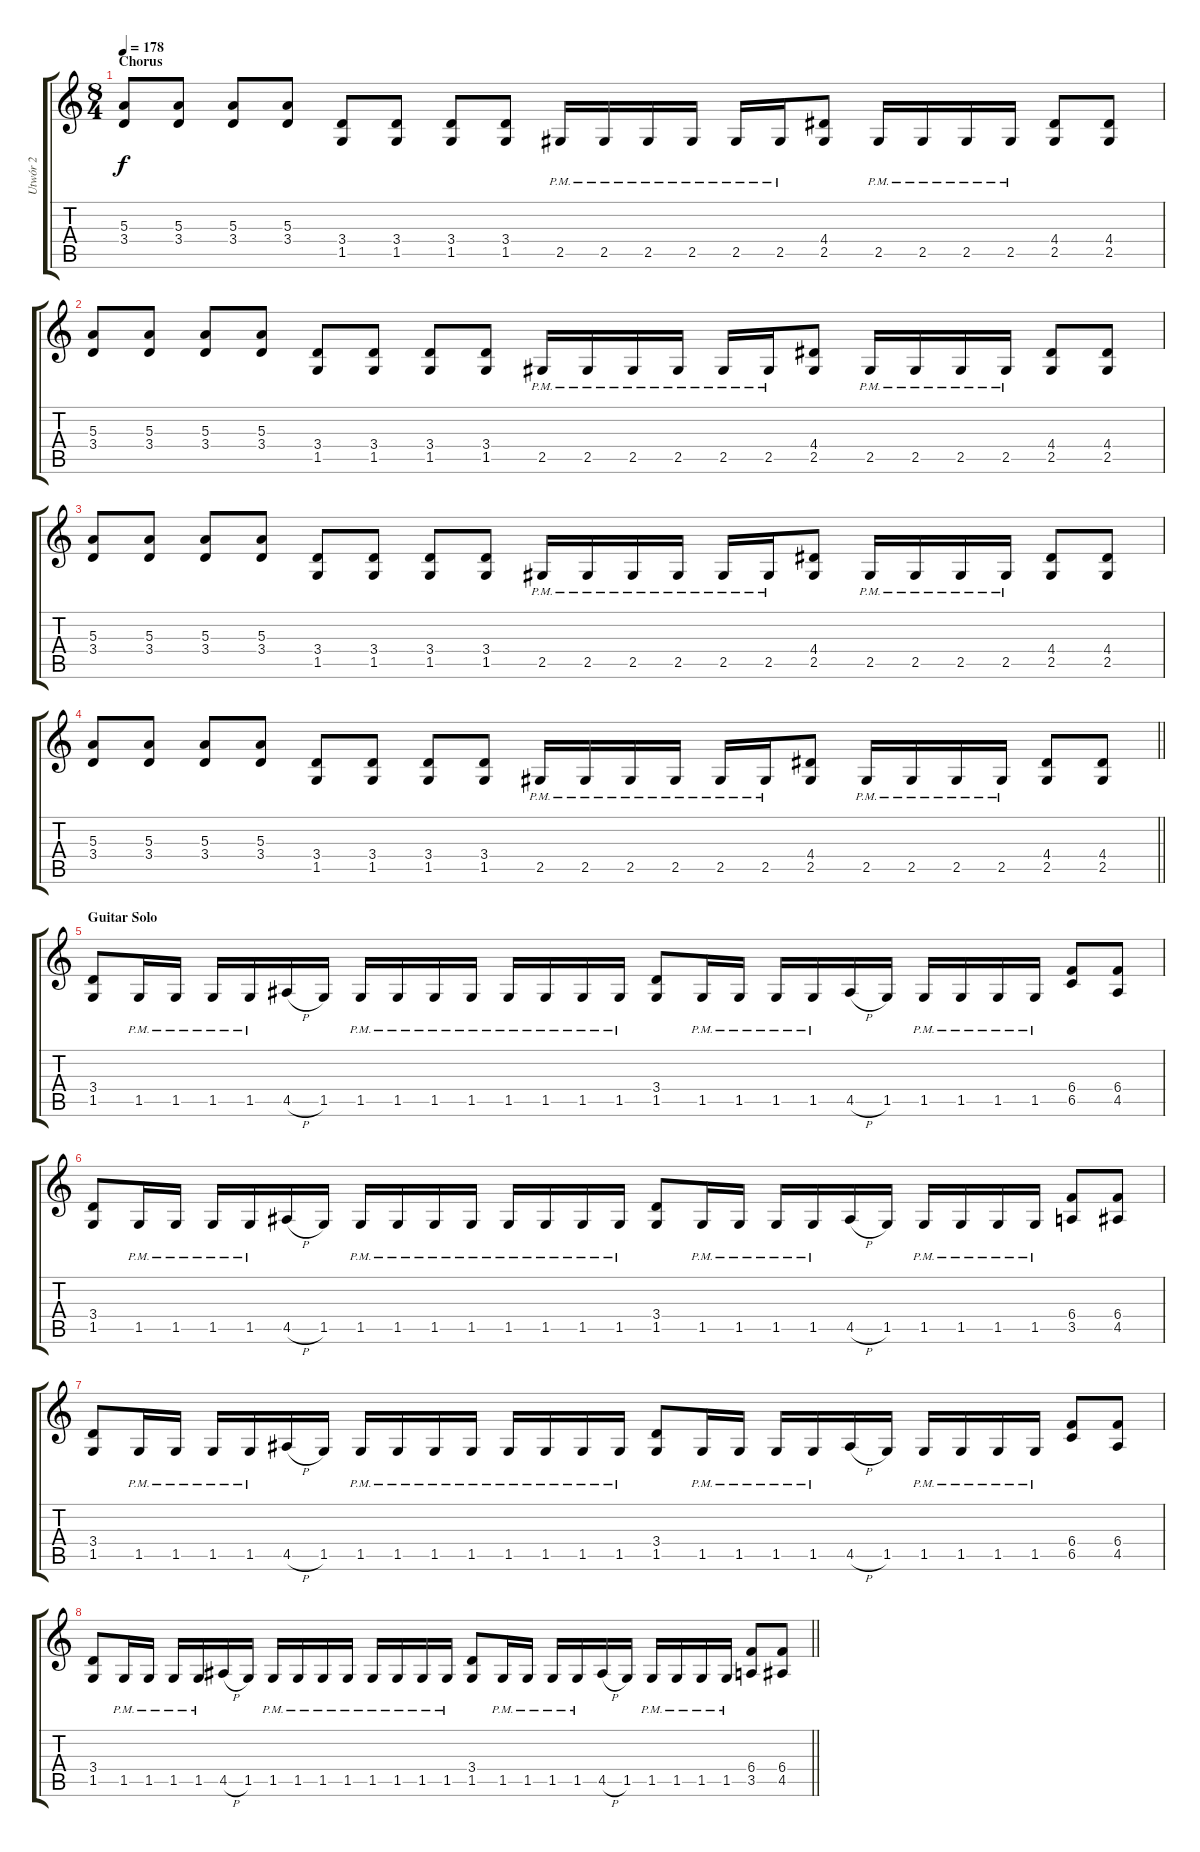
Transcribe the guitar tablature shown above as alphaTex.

\track ("Utwór 2" "Utwór 2") {instrument distortionguitar}
\staff {score tabs}
\tuning (Db4 Ab3 E3 B2 Gb2 Db2) {hide}
\ts (8 4)
\section ("" "Chorus")
\tempo 178
\clef g2
\ks c
(5.3 3.4).8{dy f} (5.3 3.4).8 (5.3 3.4).8 (5.3 3.4).8 (3.4 1.5).8 (3.4 1.5).8 (3.4 1.5).8 (3.4 1.5).8 2.5{pm}.16 2.5{pm}.16 2.5{pm}.16 2.5{pm}.16 2.5{pm}.16 2.5{pm}.16 (4.4 2.5).8 2.5{pm}.16 2.5{pm}.16 2.5{pm}.16 2.5{pm}.16 (4.4 2.5).8 (4.4 2.5).8 |
(5.3 3.4).8 (5.3 3.4).8 (5.3 3.4).8 (5.3 3.4).8 (3.4 1.5).8 (3.4 1.5).8 (3.4 1.5).8 (3.4 1.5).8 2.5{pm}.16 2.5{pm}.16 2.5{pm}.16 2.5{pm}.16 2.5{pm}.16 2.5{pm}.16 (4.4 2.5).8 2.5{pm}.16 2.5{pm}.16 2.5{pm}.16 2.5{pm}.16 (4.4 2.5).8 (4.4 2.5).8 |
(5.3 3.4).8 (5.3 3.4).8 (5.3 3.4).8 (5.3 3.4).8 (3.4 1.5).8 (3.4 1.5).8 (3.4 1.5).8 (3.4 1.5).8 2.5{pm}.16 2.5{pm}.16 2.5{pm}.16 2.5{pm}.16 2.5{pm}.16 2.5{pm}.16 (4.4 2.5).8 2.5{pm}.16 2.5{pm}.16 2.5{pm}.16 2.5{pm}.16 (4.4 2.5).8 (4.4 2.5).8 |
\barLineRight lightlight
(5.3 3.4).8 (5.3 3.4).8 (5.3 3.4).8 (5.3 3.4).8 (3.4 1.5).8 (3.4 1.5).8 (3.4 1.5).8 (3.4 1.5).8 2.5{pm}.16 2.5{pm}.16 2.5{pm}.16 2.5{pm}.16 2.5{pm}.16 2.5{pm}.16 (4.4 2.5).8 2.5{pm}.16 2.5{pm}.16 2.5{pm}.16 2.5{pm}.16 (4.4 2.5).8 (4.4 2.5).8 |
\section ("" "Guitar Solo")
(3.4 1.5).8 1.5{pm}.16 1.5{pm}.16 1.5{pm}.16 1.5{pm}.16 4.5{h}.16 1.5.16 1.5{pm}.16 1.5{pm}.16 1.5{pm}.16 1.5{pm}.16 1.5{pm}.16 1.5{pm}.16 1.5{pm}.16 1.5{pm}.16 (3.4 1.5).8 1.5{pm}.16 1.5{pm}.16 1.5{pm}.16 1.5{pm}.16 4.5{h}.16 1.5.16 1.5{pm}.16 1.5{pm}.16 1.5{pm}.16 1.5{pm}.16 (6.4 6.5).8 (6.4 4.5).8 |
(3.4 1.5).8 1.5{pm}.16 1.5{pm}.16 1.5{pm}.16 1.5{pm}.16 4.5{h}.16 1.5.16 1.5{pm}.16 1.5{pm}.16 1.5{pm}.16 1.5{pm}.16 1.5{pm}.16 1.5{pm}.16 1.5{pm}.16 1.5{pm}.16 (3.4 1.5).8 1.5{pm}.16 1.5{pm}.16 1.5{pm}.16 1.5{pm}.16 4.5{h}.16 1.5.16 1.5{pm}.16 1.5{pm}.16 1.5{pm}.16 1.5{pm}.16 (6.4 3.5).8 (6.4 4.5).8 |
(3.4 1.5).8 1.5{pm}.16 1.5{pm}.16 1.5{pm}.16 1.5{pm}.16 4.5{h}.16 1.5.16 1.5{pm}.16 1.5{pm}.16 1.5{pm}.16 1.5{pm}.16 1.5{pm}.16 1.5{pm}.16 1.5{pm}.16 1.5{pm}.16 (3.4 1.5).8 1.5{pm}.16 1.5{pm}.16 1.5{pm}.16 1.5{pm}.16 4.5{h}.16 1.5.16 1.5{pm}.16 1.5{pm}.16 1.5{pm}.16 1.5{pm}.16 (6.4 6.5).8 (6.4 4.5).8 |
\barLineRight lightlight
(3.4 1.5).8 1.5{pm}.16 1.5{pm}.16 1.5{pm}.16 1.5{pm}.16 4.5{h}.16 1.5.16 1.5{pm}.16 1.5{pm}.16 1.5{pm}.16 1.5{pm}.16 1.5{pm}.16 1.5{pm}.16 1.5{pm}.16 1.5{pm}.16 (3.4 1.5).8 1.5{pm}.16 1.5{pm}.16 1.5{pm}.16 1.5{pm}.16 4.5{h}.16 1.5.16 1.5{pm}.16 1.5{pm}.16 1.5{pm}.16 1.5{pm}.16 (6.4 3.5).8 (6.4 4.5).8
